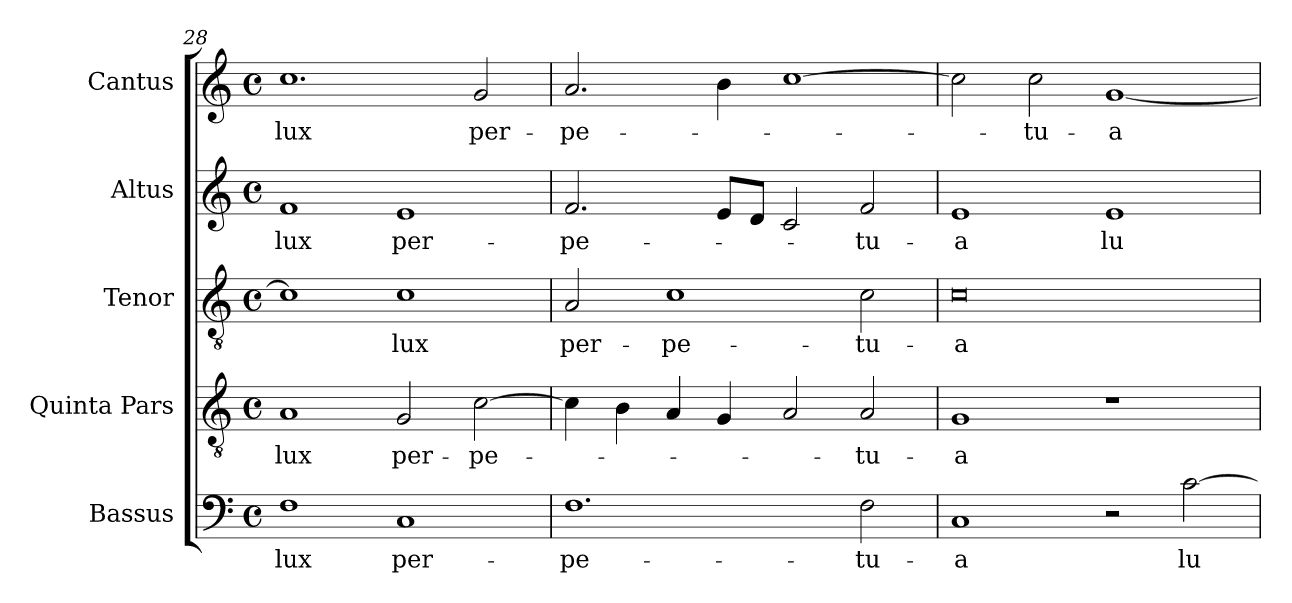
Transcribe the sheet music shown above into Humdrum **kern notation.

**kern	**text	**kern	**text	**kern	**text	**kern	**text	**kern	**text
*part5	*part5	*part4	*part4	*part3	*part3	*part2	*part2	*part1	*part1
*staff5	*staff5	*staff4	*staff4	*staff3	*staff3	*staff2	*staff2	*staff1	*staff1
*I"Bassus	*	*I"Quinta Pars	*	*I"Tenor	*	*I"Altus	*	*I"Cantus	*
*I'B.	*	*I'Q.P.	*	*I'T.	*	*I'A.	*	*I'C.	*
*clefF4	*	*clefGv2	*	*clefGv2	*	*clefG2	*	*clefG2	*
*M4/4	*	*M4/4	*	*M4/4	*	*M4/4	*	*M4/4	*
*met(c)	*	*met(c)	*	*met(c)	*	*met(c)	*	*met(c)	*
=28	=28	=28	=28	=28	=28	=28	=28	=28	=28
!	!LO:LY:b:cj	!	!LO:LY:b:cj	!	!	!	!LO:LY:b:cj	!	!LO:LY:b:cj
1F	lux	1A	lux	1c]	.	1f	lux	1.cc	lux
!	!LO:LY:b:cj	!	!LO:LY:b:cj	!	!LO:LY:b:cj	!	!LO:LY:b:cj	!	!
1C	per-	2G/	per-	1c	lux	1e	per-	.	.
!	!	!	!LO:LY:b:cj	!	!	!	!	!	!LO:LY:b:cj
.	.	[>2c\	-pe-	.	.	.	.	2g/	per-
=29	=29	=29	=29	=29	=29	=29	=29	=29	=29
!	!LO:LY:b:cj	!	!	!	!LO:LY:b:cj	!	!LO:LY:b:cj	!	!LO:LY:b:cj
1.F	-pe-	4c\]	.	2A/	per-	2.f/	-pe-	2.a/	-pe-
.	.	4B\	.	.	.	.	.	.	.
!	!	!	!	!	!LO:LY:b:cj	!	!	!	!
.	.	4A/	.	1c	-pe-	.	.	.	.
.	.	4G/	.	.	.	8e/L	.	4b\	.
.	.	.	.	.	.	8d/J	.	.	.
.	.	2A/	.	.	.	2c/	.	[>1cc	.
!	!LO:LY:b:cj	!	!LO:LY:b:cj	!	!LO:LY:b:cj	!	!LO:LY:b:cj	!	!
2F\	-tu-	2A/	-tu-	2c\	-tu-	2f/	-tu-	.	.
=30	=30	=30	=30	=30	=30	=30	=30	=30	=30
!	!LO:LY:b:cj	!	!LO:LY:b:cj	!	!LO:LY:b:cj	!	!LO:LY:b:cj	!	!
1C	-a	1G	-a	0c	-a	1e	-a	2cc\]	.
!	!	!	!	!	!	!	!	!	!LO:LY:b:cj
.	.	.	.	.	.	.	.	2cc\	-tu-
!	!	!	!	!	!	!	!LO:LY:b:cj	!	!LO:LY:b:cj
2r	.	1r	.	.	.	1e	lu-	[<1g	-a
!	!LO:LY:b:cj	!	!	!	!	!	!	!	!
[>2c\	lu-	.	.	.	.	.	.	.	.
=	=	=	=	=	=	=	=	=	=
*-	*-	*-	*-	*-	*-	*-	*-	*-	*-
